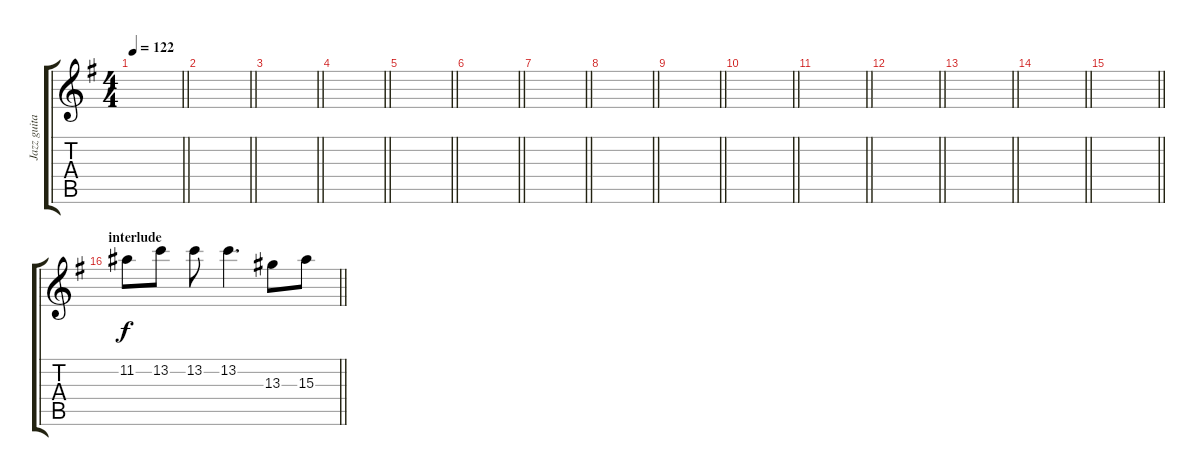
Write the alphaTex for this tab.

\track ("Jazz guitar" "Jazz guita") {instrument electricguitarjazz}
\staff {score tabs}
\tuning (E4 B3 G3 D3 A2 E2) {hide}
\ts (4 4)
\tempo 122
\clef g2
\barLineRight lightlight
\ks g
|
\barLineRight lightlight
|
\barLineRight lightlight
|
\barLineRight lightlight
|
\barLineRight lightlight
|
\barLineRight lightlight
|
\barLineRight lightlight
|
\barLineRight lightlight
|
\barLineRight lightlight
|
\barLineRight lightlight
|
\barLineRight lightlight
|
\barLineRight lightlight
|
\barLineRight lightlight
|
\barLineRight lightlight
|
\barLineRight lightlight
|
\section ("" "interlude")
\barLineRight lightlight
11.2.8 13.2.8 13.2.8 13.2.4{d} 13.3.8 15.3.8
